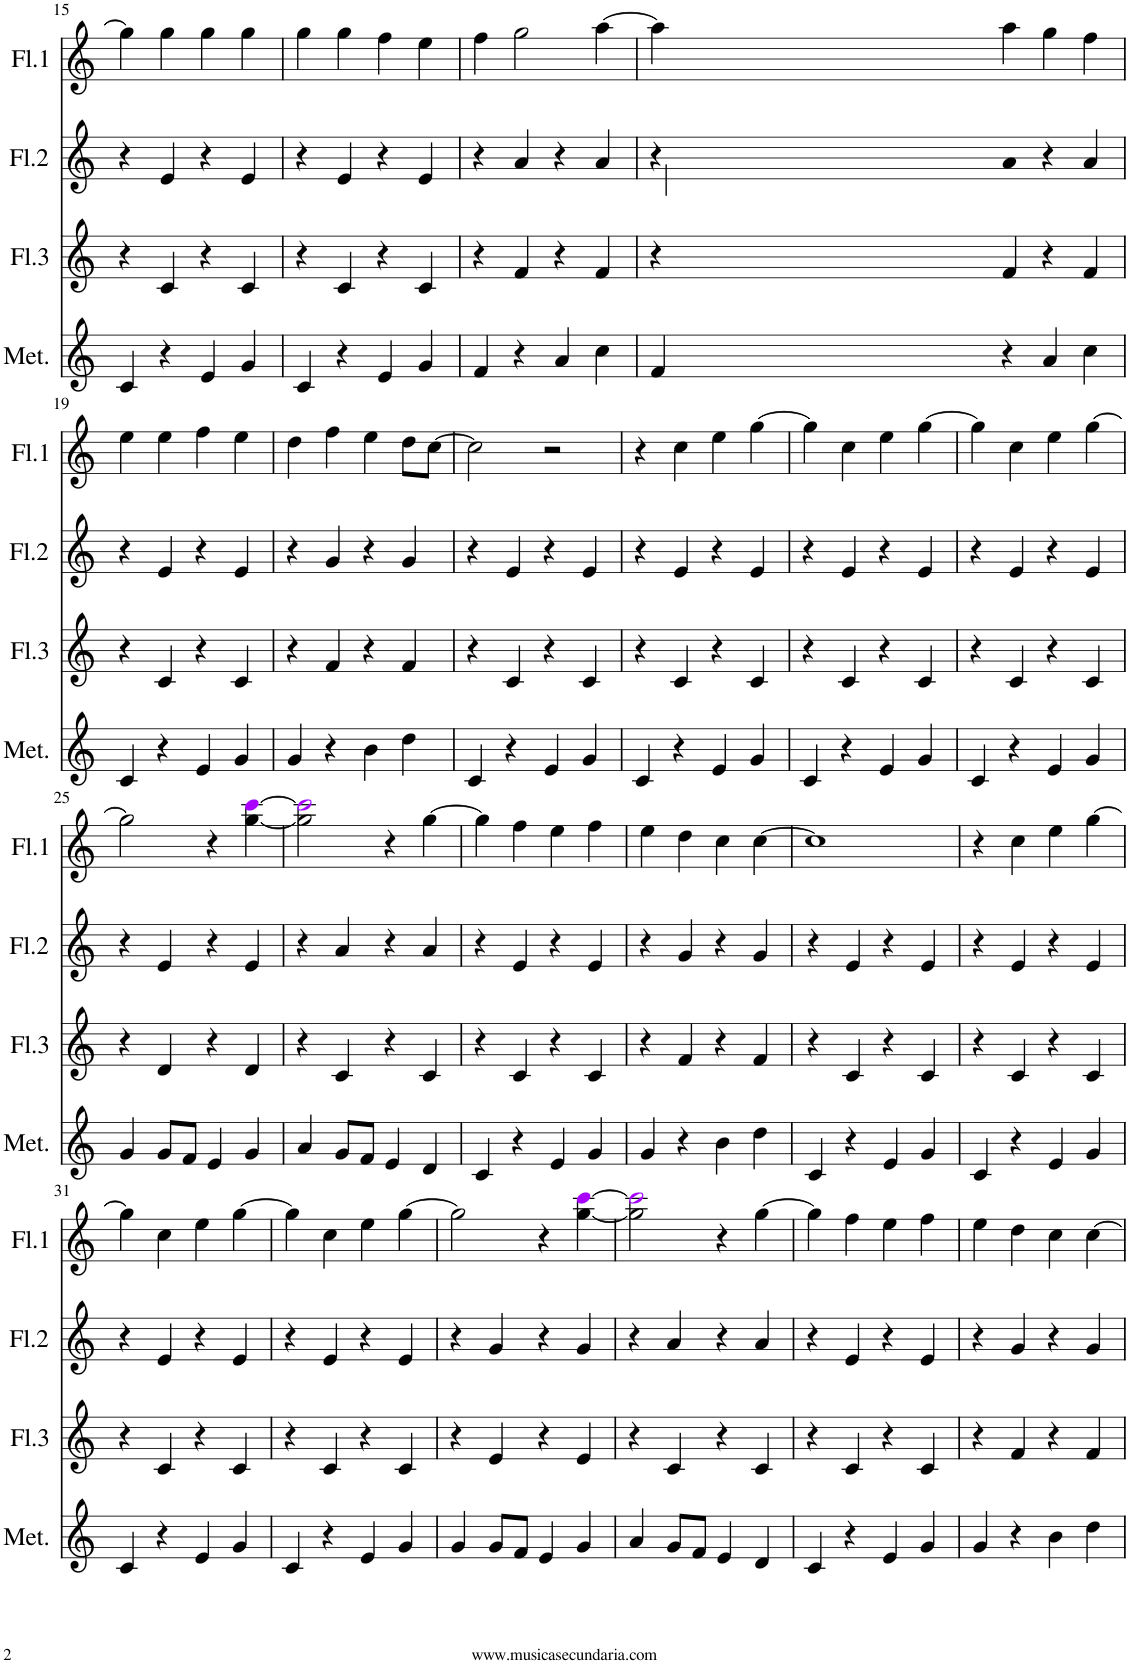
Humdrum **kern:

**kern	**kern	**kern	**kern
*part4	*part3	*part2	*part1
*staff4	*staff3	*staff2	*staff1
*I"Met/Fl/Xil.B	*I"Flauta 3	*I"Flauta 2	*I"Flauta 1
*I'Met.	*I'Fl.3	*I'Fl.2	*I'Fl.1
!!LO:PB:g=z
*clefG2	*clefG2	*clefG2	*clefG2
*k[]	*k[]	*k[]	*k[]
*M4/4	*M4/4	*M4/4	*M4/4
*met(c|)	*met(c|)	*met(c|)	*met(c|)
=15	=15	=15	=15
4c/	4r	4r	4gg\]
4r	4c/	4e/	4gg\
4e/	4r	4r	4gg\
4g/	4c/	4e/	4gg\
=16	=16	=16	=16
4c/	4r	4r	4gg\
4r	4c/	4e/	4gg\
4e/	4r	4r	4ff\
4g/	4c/	4e/	4ee\
=17	=17	=17	=17
4f/	4r	4r	4ff\
4r	4f/	4a/	2gg\
4a/	4r	4r	.
4cc\	4f/	4a/	[4aa\
=18	=18	=18	=18
4f/	4r	4r	4aa\]
4r	4f/	4a/	4aa\
4a/	4r	4r	4gg\
4cc\	4f/	4a/	4ff\
!!LO:LB:g=z
=19	=19	=19	=19
4c/	4r	4r	4ee\
4r	4c/	4e/	4ee\
4e/	4r	4r	4ff\
4g/	4c/	4e/	4ee\
=20	=20	=20	=20
4g/	4r	4r	4dd\
4r	4f/	4g/	4ff\
4b\	4r	4r	4ee\
4dd\	4f/	4g/	8dd\L
.	.	.	[8cc\J
=21	=21	=21	=21
4c/	4r	4r	2cc\]
4r	4c/	4e/	.
4e/	4r	4r	2r
4g/	4c/	4e/	.
=22	=22	=22	=22
4c/	4r	4r	4r
4r	4c/	4e/	4cc\
4e/	4r	4r	4ee\
4g/	4c/	4e/	[4gg\
=23	=23	=23	=23
4c/	4r	4r	4gg\]
4r	4c/	4e/	4cc\
4e/	4r	4r	4ee\
4g/	4c/	4e/	[4gg\
=24	=24	=24	=24
4c/	4r	4r	4gg\]
4r	4c/	4e/	4cc\
4e/	4r	4r	4ee\
4g/	4c/	4e/	[4gg\
!!LO:LB:g=z
=25	=25	=25	=25
4g/	4r	4r	2gg\]
8g/L	4d/	4e/	.
8f/J	.	.	.
4e/	4r	4r	4r
4g/	4d/	4e/	[4gg\ [4ccci\
=26	=26	=26	=26
4a/	4r	4r	2gg\] 2ccci\]
8g/L	4c/	4a/	.
8f/J	.	.	.
4e/	4r	4r	4r
4d/	4c/	4a/	[4gg\
=27	=27	=27	=27
4c/	4r	4r	4gg\]
4r	4c/	4e/	4ff\
4e/	4r	4r	4ee\
4g/	4c/	4e/	4ff\
=28	=28	=28	=28
4g/	4r	4r	4ee\
4r	4f/	4g/	4dd\
4b\	4r	4r	4cc\
4dd\	4f/	4g/	[4cc\
=29	=29	=29	=29
4c/	4r	4r	1cc]
4r	4c/	4e/	.
4e/	4r	4r	.
4g/	4c/	4e/	.
=30	=30	=30	=30
4c/	4r	4r	4r
4r	4c/	4e/	4cc\
4e/	4r	4r	4ee\
4g/	4c/	4e/	[4gg\
!!LO:LB:g=z
=31	=31	=31	=31
4c/	4r	4r	4gg\]
4r	4c/	4e/	4cc\
4e/	4r	4r	4ee\
4g/	4c/	4e/	[4gg\
=32	=32	=32	=32
4c/	4r	4r	4gg\]
4r	4c/	4e/	4cc\
4e/	4r	4r	4ee\
4g/	4c/	4e/	[4gg\
=33	=33	=33	=33
4g/	4r	4r	2gg\]
8g/L	4e/	4g/	.
8f/J	.	.	.
4e/	4r	4r	4r
4g/	4e/	4g/	[4gg\ [4ccci\
=34	=34	=34	=34
4a/	4r	4r	2gg\] 2ccci\]
8g/L	4c/	4a/	.
8f/J	.	.	.
4e/	4r	4r	4r
4d/	4c/	4a/	[4gg\
=35	=35	=35	=35
4c/	4r	4r	4gg\]
4r	4c/	4e/	4ff\
4e/	4r	4r	4ee\
4g/	4c/	4e/	4ff\
=36	=36	=36	=36
4g/	4r	4r	4ee\
4r	4f/	4g/	4dd\
4b\	4r	4r	4cc\
4dd\	4f/	4g/	[4cc\
=	=	=	=
*-	*-	*-	*-
